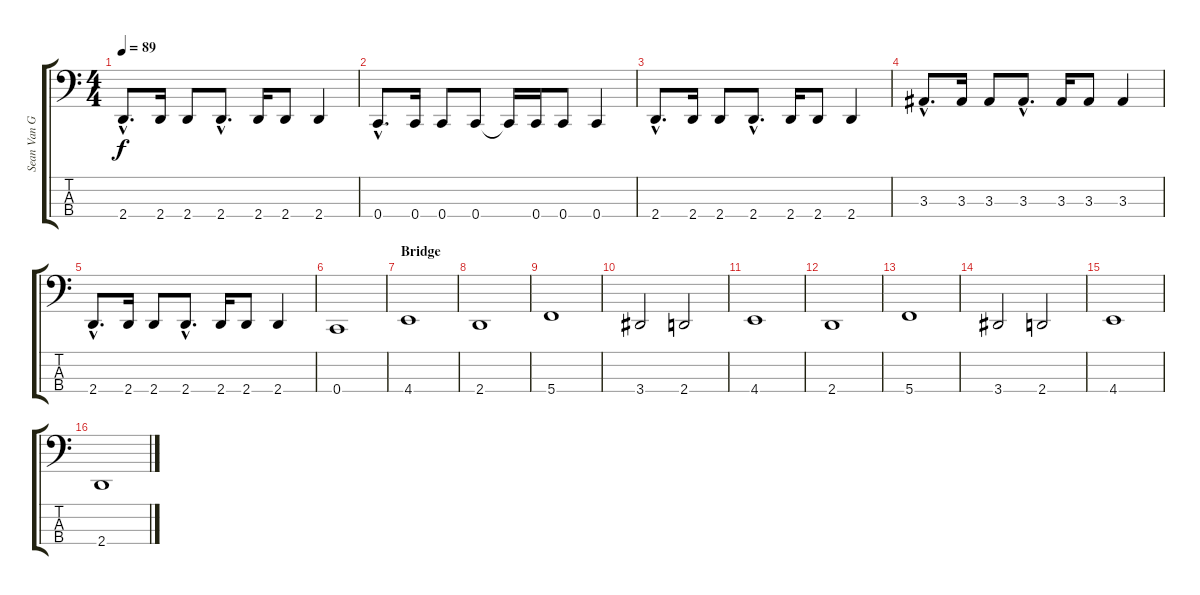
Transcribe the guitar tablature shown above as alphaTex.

\track ("Sean Van Gannip (bass)" "Sean Van G") {instrument electricbassfinger}
\staff {score tabs}
\tuning (F2 C2 G1 C1) {hide}
\ts (4 4)
\tempo 89
\clef f4
\ks c
2.4{hac}.8{d dy f} 2.4.16 2.4.8 2.4{hac}.8{d} 2.4.16 2.4.8 2.4.4 |
0.4{hac}.8{d} 0.4.16 0.4.8 0.4.8 0.4{t}.16 0.4.16 0.4.8 0.4.4 |
2.4{hac}.8{d} 2.4.16 2.4.8 2.4{hac}.8{d} 2.4.16 2.4.8 2.4.4 |
3.3{hac}.8{d} 3.3.16 3.3.8 3.3{hac}.8{d} 3.3.16 3.3.8 3.3.4 |
2.4{hac}.8{d} 2.4.16 2.4.8 2.4{hac}.8{d} 2.4.16 2.4.8 2.4.4 |
0.4.1 |
\section ("" "Bridge")
4.4.1 |
2.4.1 |
5.4.1 |
3.4.2 2.4.2 |
4.4.1 |
2.4.1 |
5.4.1 |
3.4.2 2.4.2 |
4.4.1 |
2.4.1
